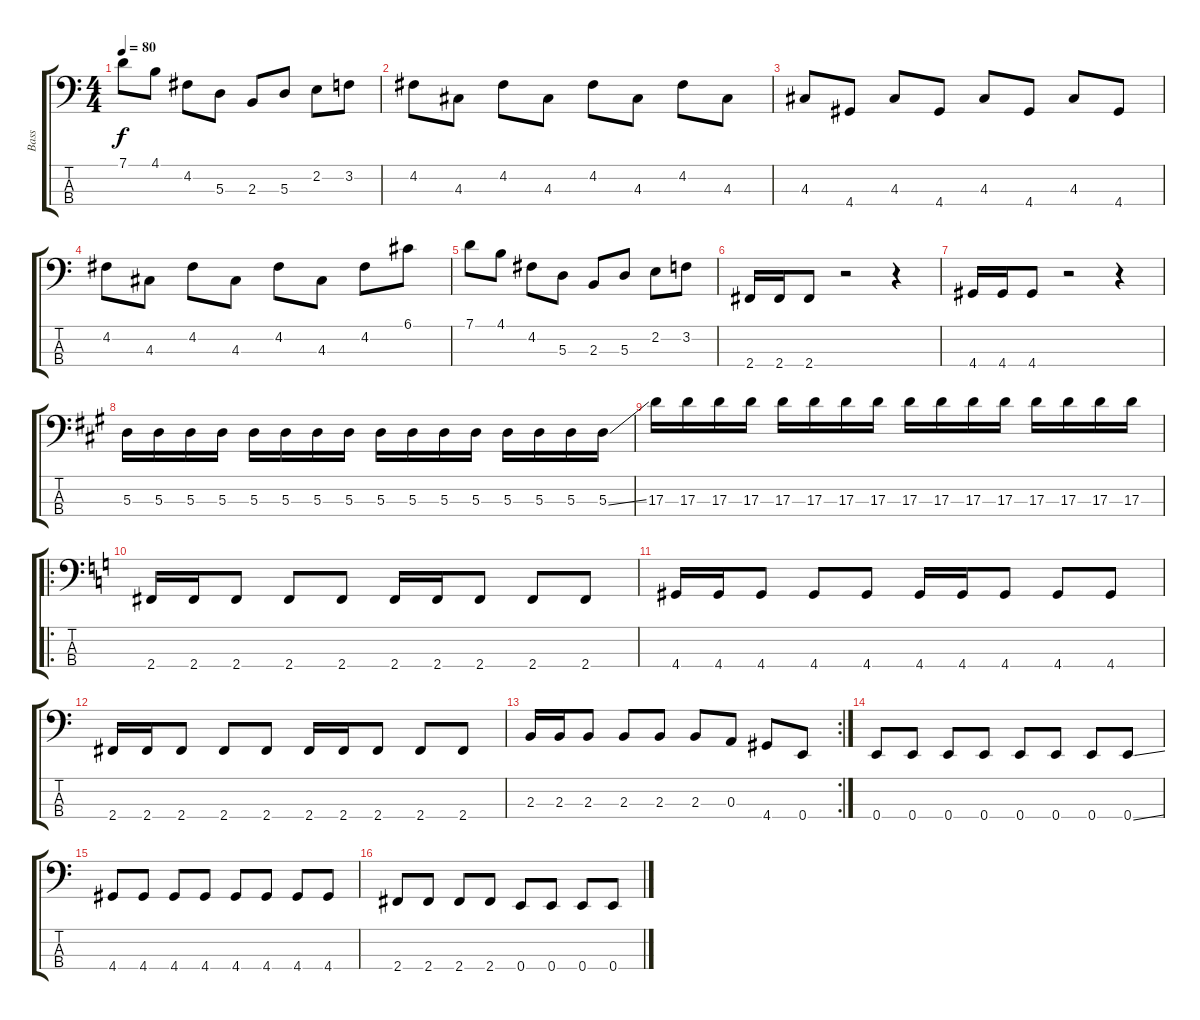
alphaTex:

\track ("Bass" "Bass") {instrument electricbassfinger}
\staff {score tabs}
\tuning (G2 D2 A1 E1) {hide}
\ts (4 4)
\tempo 80
\clef f4
\ks c
7.1.8{dy f} 4.1.8 4.2.8 5.3.8 2.3.8 5.3.8 2.2.8 3.2.8 |
4.2.8 4.3.8 4.2.8 4.3.8 4.2.8 4.3.8 4.2.8 4.3.8 |
4.3.8 4.4.8 4.3.8 4.4.8 4.3.8 4.4.8 4.3.8 4.4.8 |
4.2.8 4.3.8 4.2.8 4.3.8 4.2.8 4.3.8 4.2.8 6.1.8 |
7.1.8 4.1.8 4.2.8 5.3.8 2.3.8 5.3.8 2.2.8 3.2.8 |
2.4.16 2.4.16 2.4.8 r.2 r.4 |
4.4.16 4.4.16 4.4.8 r.2 r.4 |
\ks a
5.3.16 5.3.16 5.3.16 5.3.16 5.3.16 5.3.16 5.3.16 5.3.16 5.3.16 5.3.16 5.3.16 5.3.16 5.3.16 5.3.16 5.3.16 5.3{ss}.16 |
17.3.16 17.3.16 17.3.16 17.3.16 17.3.16 17.3.16 17.3.16 17.3.16 17.3.16 17.3.16 17.3.16 17.3.16 17.3.16 17.3.16 17.3.16 17.3.16 |
\ro
\ks c
2.4.16 2.4.16 2.4.8 2.4.8 2.4.8 2.4.16 2.4.16 2.4.8 2.4.8 2.4.8 |
4.4.16 4.4.16 4.4.8 4.4.8 4.4.8 4.4.16 4.4.16 4.4.8 4.4.8 4.4.8 |
2.4.16 2.4.16 2.4.8 2.4.8 2.4.8 2.4.16 2.4.16 2.4.8 2.4.8 2.4.8 |
\rc 2
2.3.16 2.3.16 2.3.8 2.3.8 2.3.8 2.3.8 0.3.8 4.4.8 0.4.8 |
0.4.8 0.4.8 0.4.8 0.4.8 0.4.8 0.4.8 0.4.8 0.4{ss}.8 |
4.4.8 4.4.8 4.4.8 4.4.8 4.4.8 4.4.8 4.4.8 4.4.8 |
2.4.8 2.4.8 2.4.8 2.4.8 0.4.8 0.4.8 0.4.8 0.4.8
